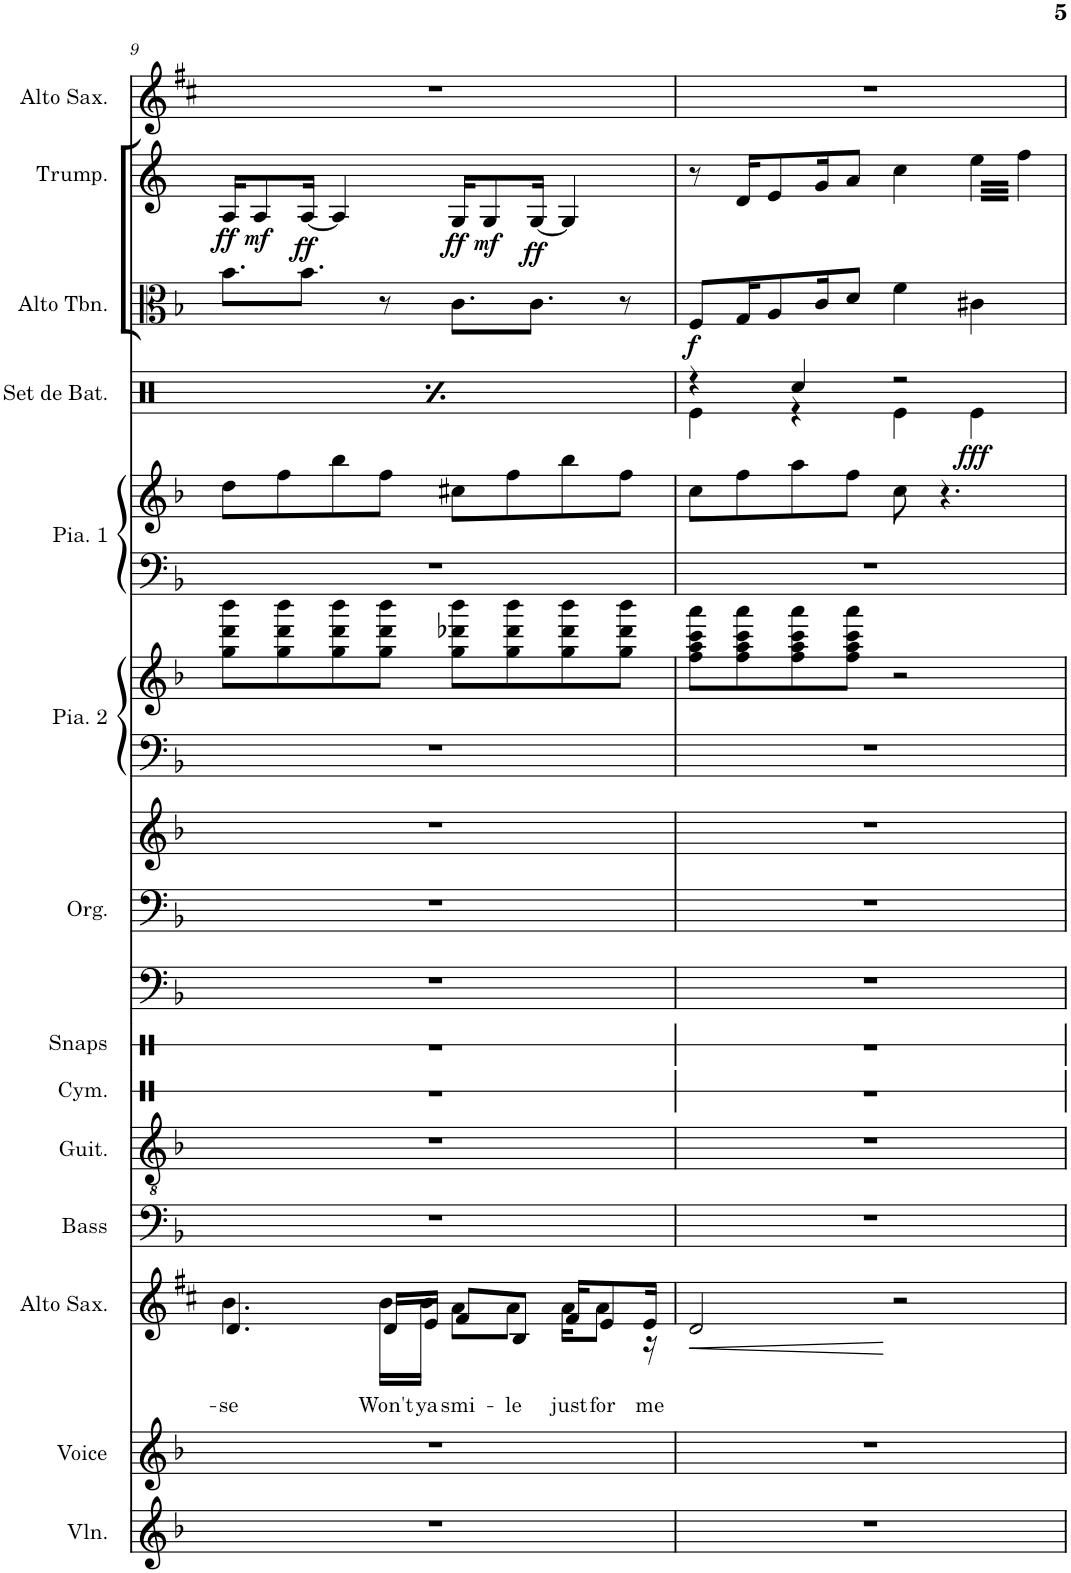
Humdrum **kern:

**kern	**kern	**kern	**text	**dynam	**kern	**kern	**kern	**kern	**kern	**kern	**kern	**kern	**kern	**kern	**kern	**kern	**dynam	**kern	**dynam	**kern	**dynam	**kern
*part14	*part13	*part12	*part12	*part12	*part11	*part10	*part9	*part8	*part7	*part7	*part7	*part6	*part6	*part5	*part5	*part4	*part4	*part3	*part3	*part2	*part2	*part1
*staff18	*staff17	*staff16	*staff16	*staff16	*staff15	*staff14	*staff13	*staff12	*staff11	*staff10	*staff9	*staff8	*staff7	*staff6	*staff5	*staff4	*staff4	*staff3	*staff3	*staff2	*staff2	*staff1
*I"Violin	*I"Voice	*I"Alto Saxophone	*	*	*I"Electric Bass	*I"Classical Guitar	*I"Cymbales	*I"Snaps	*I"Organ	*	*	*I"Piano 2	*	*I"Piano 1	*	*I"Set de batterie	*	*I"Alto Trombone	*	*I"Trumpet	*	*I"Alto Saxophone
*I'Vln.	*I'Voice	*I'Alto Sax.	*	*	*I'Bass	*I'Guit.	*I'Cym.	*I'Snaps	*I'Org.	*	*	*I'Pia. 2	*	*I'Pia. 1	*	*I'Set de Bat.	*	*I'Alto Tbn.	*	*I'Trump.	*	*I'Alto Sax.
!!LO:PB:g=z
*clefG2	*clefG2	*clefG2	*	*	*clefF4	*clefGv2	*clefX	*clefX	*clefF4	*clefF4	*clefG2	*clefF4	*clefG2	*clefF4	*clefG2	*clefX	*	*clefC3	*	*clefG2	*	*clefG2
*	*	*Trd5c9	*	*	*Trd7c12	*	*	*	*	*	*	*	*	*	*	*	*	*	*	*Trd-3c-5	*	*Trd5c9
*k[b-]	*k[b-]	*k[f#c#]	*	*	*k[b-]	*k[b-]	*k[]	*k[]	*k[b-]	*k[b-]	*k[b-]	*k[b-]	*k[b-]	*k[b-]	*k[b-]	*k[]	*	*k[b-]	*	*k[]	*	*k[f#c#]
*M4/4	*M4/4	*M4/4	*	*	*M4/4	*M4/4	*M4/4	*M4/4	*M4/4	*M4/4	*M4/4	*M4/4	*M4/4	*M4/4	*M4/4	*M4/4	*	*M4/4	*	*M4/4	*	*M4/4
=9	=9	=9	=9	=9	=9	=9	=9	=9	=9	=9	=9	=9	=9	=9	=9	=9	=9	=9	=9	=9	=9	=9
!	!	!	!LO:LY:b	!	!	!	!	!	!	!	!	!	!	!	!	!	!	!	!	!	!LO:DY:b	!
*	*	*^	*	*	*	*	*	*	*	*	*	*	*	*	*	*^	*	*	*	*	*	*
1r	1r	4.d/	4.b\	-se	.	1r	1r	1r	1r	1r	1r	1r	1r	8gg\ 8ddd\ 8bbb-\L	1r	8dd\L	4r	4Re\	.	8.b-\L	.	16A/KL	ff	1r
!	!	!	!	!	!	!	!	!	!	!	!	!	!	!	!	!	!	!	!	!	!	!	!LO:DY:b	!
.	.	.	.	.	.	.	.	.	.	.	.	.	.	.	.	.	.	.	.	.	.	8A/	mf	.
.	.	.	.	.	.	.	.	.	.	.	.	.	.	8gg\ 8ddd\ 8bbb-\	.	8ff\	.	.	.	.	.	.	.	.
!	!	!	!	!	!	!	!	!	!	!	!	!	!	!	!	!	!	!	!	!	!	!	!LO:DY:b	!
.	.	.	.	.	.	.	.	.	.	.	.	.	.	.	.	.	.	.	.	8.b-\J	.	[16A/Jk	ff	.
.	.	.	.	.	.	.	.	.	.	.	.	.	.	8gg\ 8ddd\ 8bbb-\	.	8bb-\	4Rcc/	4r	.	.	.	4A/]	.	.
!	!	!	!	!LO:LY:b	!	!	!	!	!	!	!	!	!	!	!	!	!	!	!	!	!	!	!	!
.	.	16d/LL	16b\LL	Won't	.	.	.	.	.	.	.	.	.	8gg\ 8ddd\ 8bbb-\J	.	8ff\J	.	.	.	8r	.	.	.	.
!	!	!	!	!LO:LY:b	!	!	!	!	!	!	!	!	!	!	!	!	!	!	!	!	!	!	!	!
.	.	16e/JJ	16b\JJ	ya	.	.	.	.	.	.	.	.	.	.	.	.	.	.	.	.	.	.	.	.
!	!	!	!	!LO:LY:b	!	!	!	!	!	!	!	!	!	!	!	!	!	!	!	!	!	!	!LO:DY:b	!
.	.	8f#/L	8a\L	smi-	.	.	.	.	.	.	.	.	.	8gg\ 8ddd-X\ 8bbb-\L	.	8cc#X\L	4r	4Re\	.	8.c\L	.	16G/KL	ff	.
!	!	!	!	!	!	!	!	!	!	!	!	!	!	!	!	!	!	!	!	!	!	!	!LO:DY:b	!
.	.	.	.	.	.	.	.	.	.	.	.	.	.	.	.	.	.	.	.	.	.	8G/	mf	.
!	!	!	!	!LO:LY:b	!	!	!	!	!	!	!	!	!	!	!	!	!	!	!	!	!	!	!	!
.	.	8B/J	8a\J	-le	.	.	.	.	.	.	.	.	.	8gg\ 8ddd-\ 8bbb-\	.	8ff\	.	.	.	.	.	.	.	.
!	!	!	!	!	!	!	!	!	!	!	!	!	!	!	!	!	!	!	!	!	!	!	!LO:DY:b	!
.	.	.	.	.	.	.	.	.	.	.	.	.	.	.	.	.	.	.	.	8.c\J	.	[16G/Jk	ff	.
!	!	!	!	!LO:LY:b	!	!	!	!	!	!	!	!	!	!	!	!	!	!	!	!	!	!	!	!
.	.	16f#/KL	16a\KL	just	.	.	.	.	.	.	.	.	.	8gg\ 8ddd-\ 8bbb-\	.	8bb-\	4Rcc/	4r	.	.	.	4G/]	.	.
!	!	!	!	!LO:LY:b	!	!	!	!	!	!	!	!	!	!	!	!	!	!	!	!	!	!	!	!
.	.	8e/	8a\J	for	.	.	.	.	.	.	.	.	.	.	.	.	.	.	.	.	.	.	.	.
.	.	.	.	.	.	.	.	.	.	.	.	.	.	8gg\ 8ddd-\ 8bbb-\J	.	8ff\J	.	.	.	8r	.	.	.	.
!	!	!	!	!LO:LY:b	!	!	!	!	!	!	!	!	!	!	!	!	!	!	!	!	!	!	!	!
.	.	16e/Jk	16r	me	.	.	.	.	.	.	.	.	.	.	.	.	.	.	.	.	.	.	.	.
=10	=10	=10	=10	=10	=10	=10	=10	=10	=10	=10	=10	=10	=10	=10	=10	=10	=10	=10	=10	=10	=10	=10	=10	=10
!	!	!	!	!	!LO:HP:b	!	!	!	!	!	!	!	!	!	!	!	!	!	!	!	!LO:DY:b	!	!	!
*	*	*v	*v	*	*	*	*	*	*	*	*	*	*	*	*	*	*	*	*	*	*	*	*	*
1r	1r	2d/	.	<	1r	1r	1r	1r	1r	1r	1r	1r	8ff\ 8aa\ 8ccc\ 8aaa\L	1r	8cc\L	4r	4Re\	.	8F/L	f	8r	.	1r
.	.	.	.	.	.	.	.	.	.	.	.	.	8ff\ 8aa\ 8ccc\ 8aaa\	.	8ff\	.	.	.	16G/K	.	16d/KL	.	.
.	.	.	.	.	.	.	.	.	.	.	.	.	.	.	.	.	.	.	8A/	.	8e/	.	.
.	.	.	.	.	.	.	.	.	.	.	.	.	8ff\ 8aa\ 8ccc\ 8aaa\	.	8aa\	4Rcc/	4r	.	.	.	.	.	.
.	.	.	.	.	.	.	.	.	.	.	.	.	.	.	.	.	.	.	16c/K	.	16g/K	.	.
.	.	.	.	.	.	.	.	.	.	.	.	.	8ff\ 8aa\ 8ccc\ 8aaa\J	.	8ff\J	.	.	.	8d/J	.	8a/J	.	.
.	.	2r	.	[	.	.	.	.	.	.	.	.	2r	.	8cc\	2r	4Re\	.	4f\	.	4cc\	.	.
.	.	.	.	.	.	.	.	.	.	.	.	.	.	.	4.r	.	.	.	.	.	.	.	.
!	!	!	!	!	!	!	!	!	!	!	!	!	!	!	!	!	!	!LO:DY:b	!	!	!	!	!
*	*	*	*	*	*	*	*	*	*	*	*	*	*	*	*	*	*	*	*	*	*tremolo	*	*
.	.	.	.	.	.	.	.	.	.	.	.	.	.	.	.	.	4Re\	fff	4c#X\	.	64ee\LLLL	.	.
.	.	.	.	.	.	.	.	.	.	.	.	.	.	.	.	.	.	.	.	.	64ff\	.	.
.	.	.	.	.	.	.	.	.	.	.	.	.	.	.	.	.	.	.	.	.	64ee\	.	.
.	.	.	.	.	.	.	.	.	.	.	.	.	.	.	.	.	.	.	.	.	64ff\	.	.
.	.	.	.	.	.	.	.	.	.	.	.	.	.	.	.	.	.	.	.	.	64ee\	.	.
.	.	.	.	.	.	.	.	.	.	.	.	.	.	.	.	.	.	.	.	.	64ff\	.	.
.	.	.	.	.	.	.	.	.	.	.	.	.	.	.	.	.	.	.	.	.	64ee\	.	.
.	.	.	.	.	.	.	.	.	.	.	.	.	.	.	.	.	.	.	.	.	64ff\	.	.
.	.	.	.	.	.	.	.	.	.	.	.	.	.	.	.	.	.	.	.	.	64ee\	.	.
.	.	.	.	.	.	.	.	.	.	.	.	.	.	.	.	.	.	.	.	.	64ff\	.	.
.	.	.	.	.	.	.	.	.	.	.	.	.	.	.	.	.	.	.	.	.	64ee\	.	.
.	.	.	.	.	.	.	.	.	.	.	.	.	.	.	.	.	.	.	.	.	64ff\	.	.
.	.	.	.	.	.	.	.	.	.	.	.	.	.	.	.	.	.	.	.	.	64ee\	.	.
.	.	.	.	.	.	.	.	.	.	.	.	.	.	.	.	.	.	.	.	.	64ff\	.	.
.	.	.	.	.	.	.	.	.	.	.	.	.	.	.	.	.	.	.	.	.	64ee\	.	.
.	.	.	.	.	.	.	.	.	.	.	.	.	.	.	.	.	.	.	.	.	64ff\JJJJ	.	.
*	*	*	*	*	*	*	*	*	*	*	*	*	*	*	*	*	*	*	*	*	*Xtremolo	*	*
.	.	.	.	.	.	.	.	.	.	.	.	.	.	.	.	.	.	.	.	.	.	.	.
.	.	.	.	.	.	.	.	.	.	.	.	.	.	.	.	.	.	.	.	.	.	.	.
.	.	.	.	.	.	.	.	.	.	.	.	.	.	.	.	.	.	.	.	.	.	.	.
.	.	.	.	.	.	.	.	.	.	.	.	.	.	.	.	.	.	.	.	.	.	.	.
.	.	.	.	.	.	.	.	.	.	.	.	.	.	.	.	.	.	.	.	.	.	.	.
.	.	.	.	.	.	.	.	.	.	.	.	.	.	.	.	.	.	.	.	.	.	.	.
.	.	.	.	.	.	.	.	.	.	.	.	.	.	.	.	.	.	.	.	.	.	.	.
.	.	.	.	.	.	.	.	.	.	.	.	.	.	.	.	.	.	.	.	.	.	.	.
*	*	*	*	*	*	*	*	*	*	*	*	*	*	*	*	*v	*v	*	*	*	*	*	*
=	=	=	=	=	=	=	=	=	=	=	=	=	=	=	=	=	=	=	=	=	=	=
*-	*-	*-	*-	*-	*-	*-	*-	*-	*-	*-	*-	*-	*-	*-	*-	*-	*-	*-	*-	*-	*-	*-
